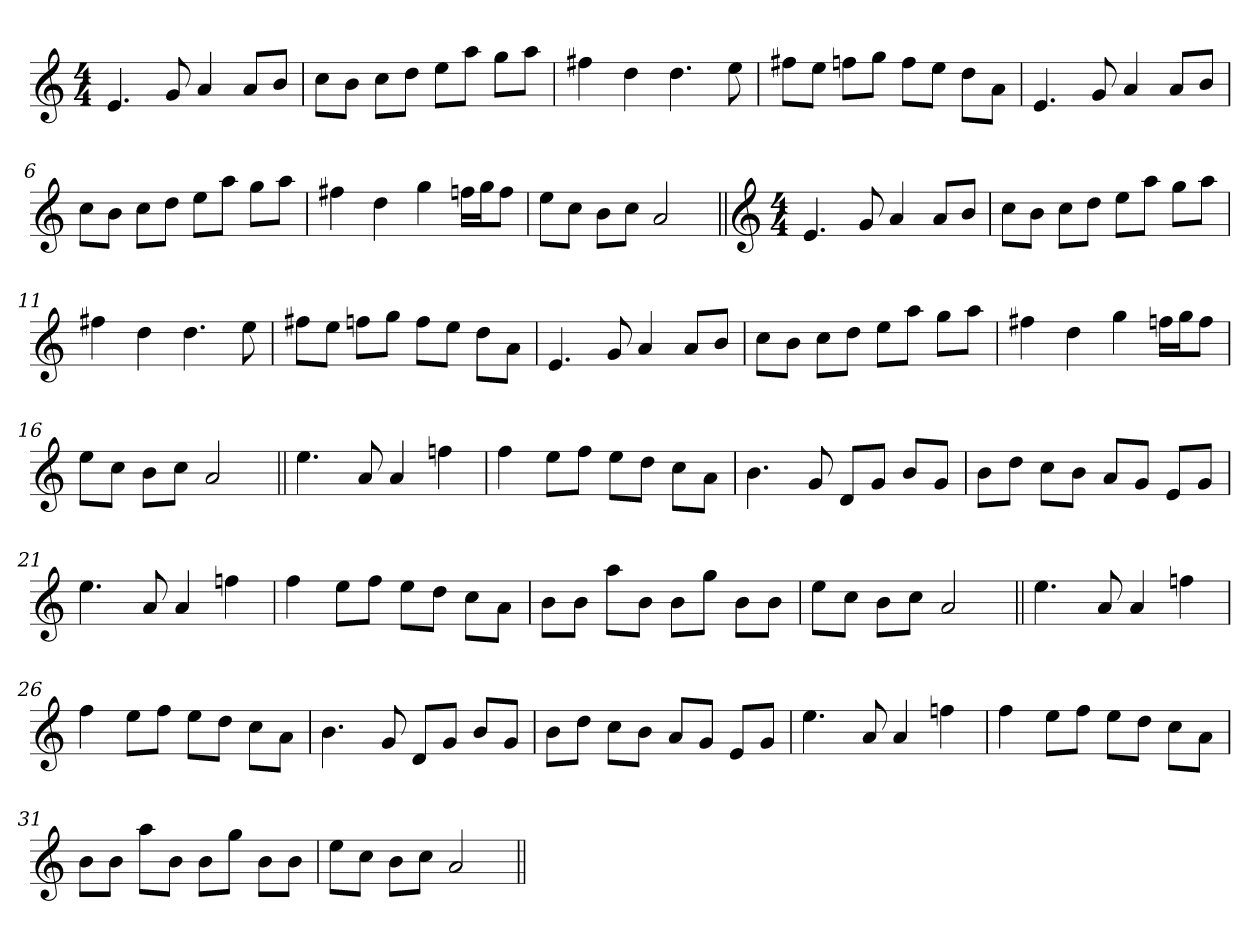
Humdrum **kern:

**kern
*part1
*staff1
*clefG2
*k[]
*M4/4
=1
4.e/
8g/
4a/
8a/L
8b/J
=2
8cc\L
8b\J
8cc\L
8dd\J
8ee\L
8aa\J
8gg\L
8aa\J
=3
4ff#X\
4dd\
4.dd\
8ee\
=4
8ff#X\L
8ee\J
8ffn\L
8gg\J
8ff\L
8ee\J
8dd\L
8a\J
=5
4.e/
8g/
4a/
8a/L
8b/J
=6
8cc\L
8b\J
8cc\L
8dd\J
8ee\L
8aa\J
8gg\L
8aa\J
!!LO:LB:g=z
=7
4ff#X\
4dd\
4gg\
16ffn\LL
16gg\J
8ff\J
=8
8ee\L
8cc\J
8b\L
8cc\J
2a/
=9||
*clefG2
*M4/4
4.e/
8g/
4a/
8a/L
8b/J
=10
8cc\L
8b\J
8cc\L
8dd\J
8ee\L
8aa\J
8gg\L
8aa\J
=11
4ff#X\
4dd\
4.dd\
8ee\
=12
8ff#X\L
8ee\J
8ffn\L
8gg\J
8ff\L
8ee\J
8dd\L
8a\J
!!LO:LB:g=z
=13
4.e/
8g/
4a/
8a/L
8b/J
=14
8cc\L
8b\J
8cc\L
8dd\J
8ee\L
8aa\J
8gg\L
8aa\J
=15
4ff#X\
4dd\
4gg\
16ffn\LL
16gg\J
8ff\J
=16
8ee\L
8cc\J
8b\L
8cc\J
2a/
=17||
4.ee\
8a/
4a/
4ffn\
=18
4ff\
8ee\L
8ff\J
8ee\L
8dd\J
8cc\L
8a\J
!!LO:LB:g=z
=19
4.b\
8g/
8d/L
8g/J
8b/L
8g/J
=20
8b\L
8dd\J
8cc\L
8b\J
8a/L
8g/J
8e/L
8g/J
=21
4.ee\
8a/
4a/
4ffn\
=22
4ff\
8ee\L
8ff\J
8ee\L
8dd\J
8cc\L
8a\J
=23
8b\L
8b\J
8aa\L
8b\J
8b\L
8gg\J
8b\L
8b\J
=24
8ee\L
8cc\J
8b\L
8cc\J
2a/
!!LO:LB:g=z
=25||
4.ee\
8a/
4a/
4ffn\
=26
4ff\
8ee\L
8ff\J
8ee\L
8dd\J
8cc\L
8a\J
=27
4.b\
8g/
8d/L
8g/J
8b/L
8g/J
=28
8b\L
8dd\J
8cc\L
8b\J
8a/L
8g/J
8e/L
8g/J
=29
4.ee\
8a/
4a/
4ffn\
=30
4ff\
8ee\L
8ff\J
8ee\L
8dd\J
8cc\L
8a\J
!!LO:LB:g=z
=31
8b\L
8b\J
8aa\L
8b\J
8b\L
8gg\J
8b\L
8b\J
=32
8ee\L
8cc\J
8b\L
8cc\J
2a/
=||
*-
